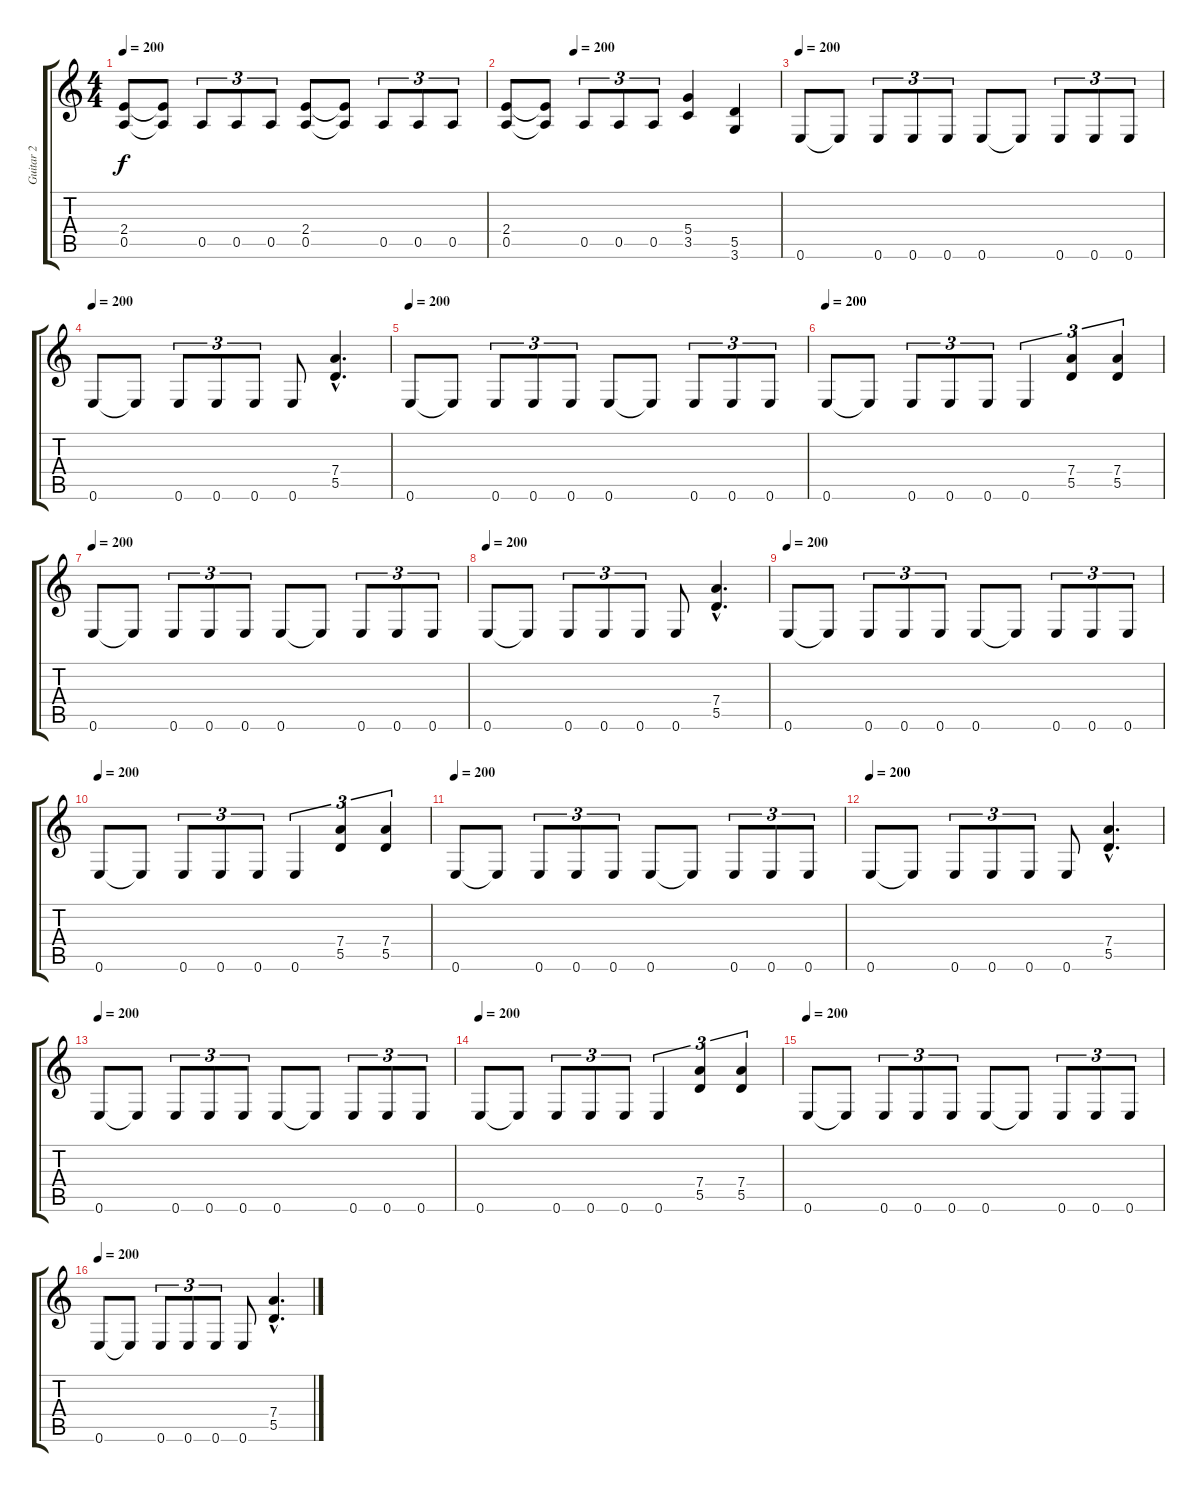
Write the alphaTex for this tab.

\track ("Guitar 2" "Guitar 2") {instrument distortionguitar}
\staff {score tabs}
\tuning (E4 B3 G3 D3 A2 E2) {hide}
\ts (4 4)
\tempo 200
\clef g2
\ks c
(2.4 0.5).8{dy f} (2.4{t} 0.5{t}).8 0.5.8{tu (3 2)} 0.5.8{tu (3 2)} 0.5.8{tu (3 2)} (2.4 0.5).8 (2.4{t} 0.5{t}).8 0.5.8{tu (3 2)} 0.5.8{tu (3 2)} 0.5.8{tu (3 2)} |
\tempo (200 0.25)
(2.4 0.5).8 (2.4{t} 0.5{t}).8 0.5.8{tu (3 2)} 0.5.8{tu (3 2)} 0.5.8{tu (3 2)} (5.4 3.5).4 (5.5 3.6).4 |
\tempo 200
0.6.8 0.6{t}.8 0.6.8{tu (3 2)} 0.6.8{tu (3 2)} 0.6.8{tu (3 2)} 0.6.8 0.6{t}.8 0.6.8{tu (3 2)} 0.6.8{tu (3 2)} 0.6.8{tu (3 2)} |
\tempo 200
0.6.8 0.6{t}.8 0.6.8{tu (3 2)} 0.6.8{tu (3 2)} 0.6.8{tu (3 2)} 0.6.8 (7.4{hac} 5.5{hac}).4{d} |
\tempo 200
0.6.8 0.6{t}.8 0.6.8{tu (3 2)} 0.6.8{tu (3 2)} 0.6.8{tu (3 2)} 0.6.8 0.6{t}.8 0.6.8{tu (3 2)} 0.6.8{tu (3 2)} 0.6.8{tu (3 2)} |
\tempo 200
0.6.8 0.6{t}.8 0.6.8{tu (3 2)} 0.6.8{tu (3 2)} 0.6.8{tu (3 2)} 0.6.4{tu (3 2)} (7.4 5.5).4{tu (3 2)} (7.4 5.5).4{tu (3 2)} |
\tempo 200
0.6.8 0.6{t}.8 0.6.8{tu (3 2)} 0.6.8{tu (3 2)} 0.6.8{tu (3 2)} 0.6.8 0.6{t}.8 0.6.8{tu (3 2)} 0.6.8{tu (3 2)} 0.6.8{tu (3 2)} |
\tempo 200
0.6.8 0.6{t}.8 0.6.8{tu (3 2)} 0.6.8{tu (3 2)} 0.6.8{tu (3 2)} 0.6.8 (7.4{hac} 5.5{hac}).4{d} |
\tempo 200
0.6.8 0.6{t}.8 0.6.8{tu (3 2)} 0.6.8{tu (3 2)} 0.6.8{tu (3 2)} 0.6.8 0.6{t}.8 0.6.8{tu (3 2)} 0.6.8{tu (3 2)} 0.6.8{tu (3 2)} |
\tempo 200
0.6.8 0.6{t}.8 0.6.8{tu (3 2)} 0.6.8{tu (3 2)} 0.6.8{tu (3 2)} 0.6.4{tu (3 2)} (7.4 5.5).4{tu (3 2)} (7.4 5.5).4{tu (3 2)} |
\tempo 200
0.6.8 0.6{t}.8 0.6.8{tu (3 2)} 0.6.8{tu (3 2)} 0.6.8{tu (3 2)} 0.6.8 0.6{t}.8 0.6.8{tu (3 2)} 0.6.8{tu (3 2)} 0.6.8{tu (3 2)} |
\tempo 200
0.6.8 0.6{t}.8 0.6.8{tu (3 2)} 0.6.8{tu (3 2)} 0.6.8{tu (3 2)} 0.6.8 (7.4{hac} 5.5{hac}).4{d} |
\tempo 200
0.6.8 0.6{t}.8 0.6.8{tu (3 2)} 0.6.8{tu (3 2)} 0.6.8{tu (3 2)} 0.6.8 0.6{t}.8 0.6.8{tu (3 2)} 0.6.8{tu (3 2)} 0.6.8{tu (3 2)} |
\tempo 200
0.6.8 0.6{t}.8 0.6.8{tu (3 2)} 0.6.8{tu (3 2)} 0.6.8{tu (3 2)} 0.6.4{tu (3 2)} (7.4 5.5).4{tu (3 2)} (7.4 5.5).4{tu (3 2)} |
\tempo 200
0.6.8 0.6{t}.8 0.6.8{tu (3 2)} 0.6.8{tu (3 2)} 0.6.8{tu (3 2)} 0.6.8 0.6{t}.8 0.6.8{tu (3 2)} 0.6.8{tu (3 2)} 0.6.8{tu (3 2)} |
\tempo 200
0.6.8 0.6{t}.8 0.6.8{tu (3 2)} 0.6.8{tu (3 2)} 0.6.8{tu (3 2)} 0.6.8 (7.4{hac} 5.5{hac}).4{d}
